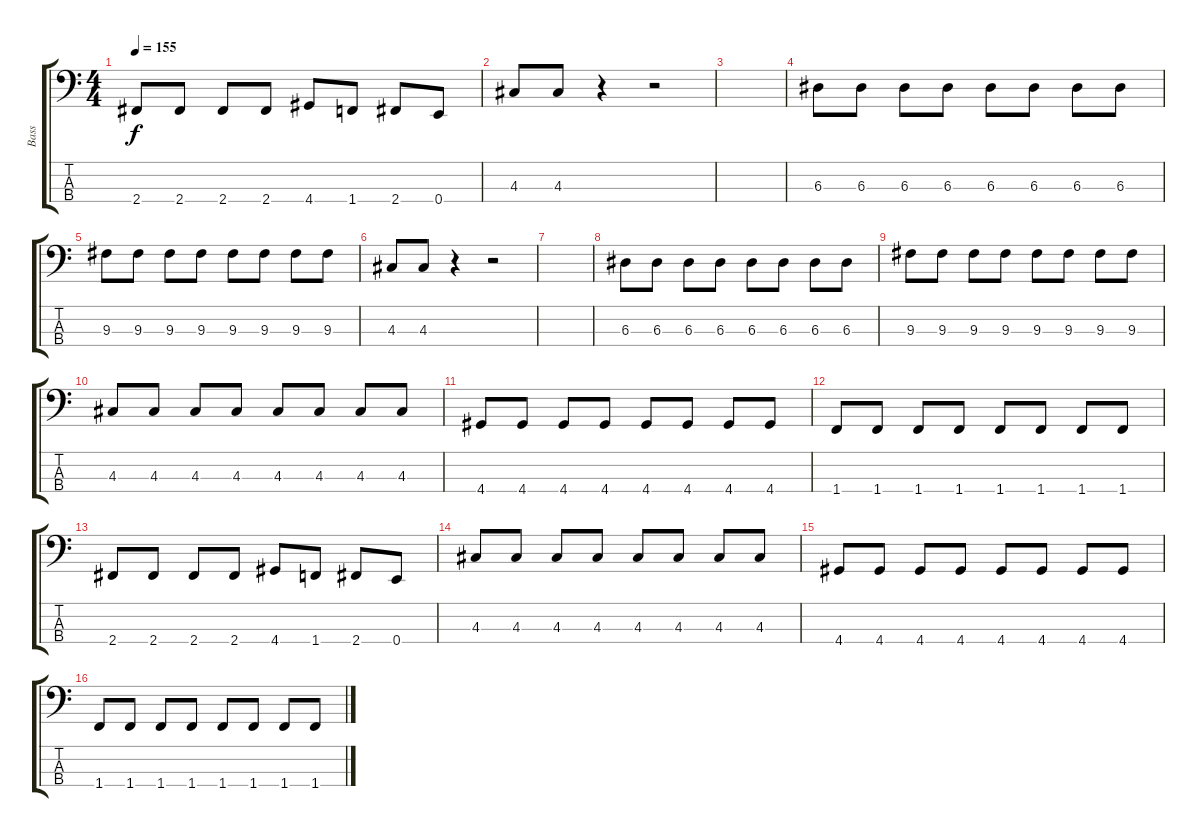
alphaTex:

\track ("Bass" "Bass") {instrument electricbasspick}
\staff {score tabs}
\tuning (G2 D2 A1 E1) {hide}
\ts (4 4)
\tempo 155
\clef f4
\ks c
2.4.8{dy f} 2.4.8 2.4.8 2.4.8 4.4.8 1.4.8 2.4.8 0.4.8 |
4.3.8 4.3.8 r.4 r.2 |
|
6.3.8 6.3.8 6.3.8 6.3.8 6.3.8 6.3.8 6.3.8 6.3.8 |
9.3.8 9.3.8 9.3.8 9.3.8 9.3.8 9.3.8 9.3.8 9.3.8 |
4.3.8 4.3.8 r.4 r.2 |
|
6.3.8 6.3.8 6.3.8 6.3.8 6.3.8 6.3.8 6.3.8 6.3.8 |
9.3.8 9.3.8 9.3.8 9.3.8 9.3.8 9.3.8 9.3.8 9.3.8 |
4.3.8 4.3.8 4.3.8 4.3.8 4.3.8 4.3.8 4.3.8 4.3.8 |
4.4.8 4.4.8 4.4.8 4.4.8 4.4.8 4.4.8 4.4.8 4.4.8 |
1.4.8 1.4.8 1.4.8 1.4.8 1.4.8 1.4.8 1.4.8 1.4.8 |
2.4.8 2.4.8 2.4.8 2.4.8 4.4.8 1.4.8 2.4.8 0.4.8 |
4.3.8 4.3.8 4.3.8 4.3.8 4.3.8 4.3.8 4.3.8 4.3.8 |
4.4.8 4.4.8 4.4.8 4.4.8 4.4.8 4.4.8 4.4.8 4.4.8 |
1.4.8 1.4.8 1.4.8 1.4.8 1.4.8 1.4.8 1.4.8 1.4.8
